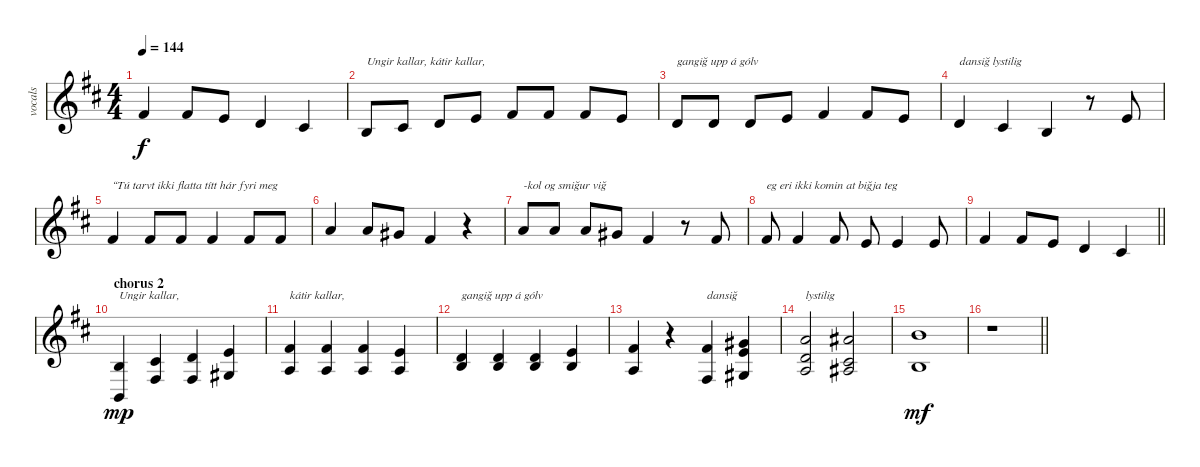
\track ("vocals" "vocals") {instrument flute}
\staff {score}
\tuning (E4 B3 G3 D3 A2 E2 B1) {hide}
\ts (4 4)
\tempo 144
\clef g2
\ks bminor
7.2.4{dy f} 7.2.8 5.2.8 3.2.4 2.2.4 |
4.3.8{txt "Ungir kallar, kátir kallar,"} 6.3.8 7.3.8 5.2.8 7.2.8 7.2.8 7.2.8 5.2.8 |
3.2.8{txt "gangiğ upp á gólv"} 3.2.8 3.2.8 5.2.8 7.2.4 7.2.8 5.2.8 |
7.3.4{txt "dansiğ lystilig"} 6.3.4 4.3.4 r.8 5.2.8 |
7.2.4{txt "“Tú tarvt ikki flatta títt hár fyri meg"} 7.2.8 7.2.8 7.2.4 7.2.8 7.2.8 |
10.2.4 10.2.8 9.2.8 7.2.4 r.4 |
10.2.8{txt "-kol og smiğur viğ"} 10.2.8 10.2.8 9.2.8 7.2.4 r.8 7.2.8 |
7.2.8{txt "eg eri ikki komin at biğja teg"} 7.2.4 7.2.8 5.2.8 5.2.4 5.2.8 |
\barLineRight lightlight
7.2.4 7.2.8 5.2.8 3.2.4 2.2.4 |
\section ("" "chorus 2")
(4.3 2.5).4{txt "Ungir kallar," dy mp} (6.3 4.4).4 (7.3 4.4).4 (5.2 6.4).4 |
(7.2 7.4).4{txt "kátir kallar,"} (7.2 7.4).4 (7.2 7.4).4 (5.2 7.4).4 |
(3.2 9.4).4{txt "gangiğ upp á gólv"} (3.2 9.4).4 (3.2 9.4).4 (5.2 9.4).4 |
(7.2 7.4).4 r.4 (7.2 4.4).4{txt "dansiğ"} (4.1 5.2 6.4).4 |
(5.1 7.3 7.4).2{txt "lystilig"} (6.1 6.3 8.4).2 |
(7.1 4.3).1{dy mf} |
\barLineRight lightlight
r.1
